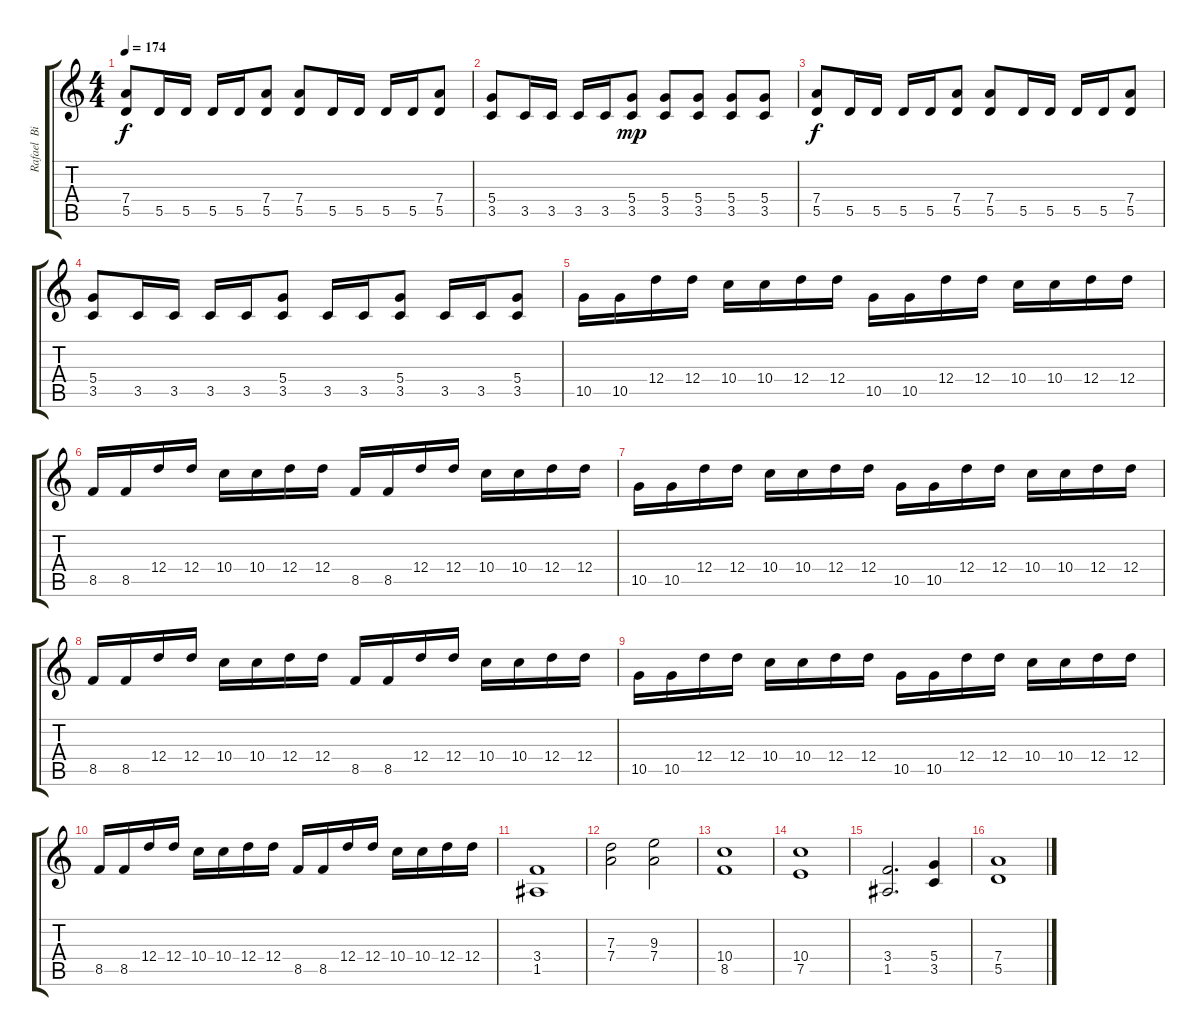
\track ("Rafael  Bittencourt" "Rafael  Bi") {instrument distortionguitar}
\staff {score tabs}
\tuning (E4 B3 G3 D3 A2 E2) {hide}
\ts (4 4)
\tempo 174
\clef g2
\ks c
(7.4 5.5).8{dy f} 5.5.16 5.5.16 5.5.16 5.5.16 (7.4 5.5).8 (7.4 5.5).8 5.5.16 5.5.16 5.5.16 5.5.16 (7.4 5.5).8 |
(5.4 3.5).8 3.5.16 3.5.16 3.5.16 3.5.16 (5.4 3.5).8{dy mp} (5.4 3.5).8 (5.4 3.5).8 (5.4 3.5).8 (5.4 3.5).8 |
(7.4 5.5).8{dy f} 5.5.16 5.5.16 5.5.16 5.5.16 (7.4 5.5).8 (7.4 5.5).8 5.5.16 5.5.16 5.5.16 5.5.16 (7.4 5.5).8 |
(5.4 3.5).8 3.5.16 3.5.16 3.5.16 3.5.16 (5.4 3.5).8 3.5.16 3.5.16 (5.4 3.5).8 3.5.16 3.5.16 (5.4 3.5).8 |
10.5.16 10.5.16 12.4.16 12.4.16 10.4.16 10.4.16 12.4.16 12.4.16 10.5.16 10.5.16 12.4.16 12.4.16 10.4.16 10.4.16 12.4.16 12.4.16 |
8.5.16 8.5.16 12.4.16 12.4.16 10.4.16 10.4.16 12.4.16 12.4.16 8.5.16 8.5.16 12.4.16 12.4.16 10.4.16 10.4.16 12.4.16 12.4.16 |
10.5.16 10.5.16 12.4.16 12.4.16 10.4.16 10.4.16 12.4.16 12.4.16 10.5.16 10.5.16 12.4.16 12.4.16 10.4.16 10.4.16 12.4.16 12.4.16 |
8.5.16 8.5.16 12.4.16 12.4.16 10.4.16 10.4.16 12.4.16 12.4.16 8.5.16 8.5.16 12.4.16 12.4.16 10.4.16 10.4.16 12.4.16 12.4.16 |
10.5.16 10.5.16 12.4.16 12.4.16 10.4.16 10.4.16 12.4.16 12.4.16 10.5.16 10.5.16 12.4.16 12.4.16 10.4.16 10.4.16 12.4.16 12.4.16 |
8.5.16 8.5.16 12.4.16 12.4.16 10.4.16 10.4.16 12.4.16 12.4.16 8.5.16 8.5.16 12.4.16 12.4.16 10.4.16 10.4.16 12.4.16 12.4.16 |
(3.4 1.5).1 |
(7.3 7.4).2 (9.3 7.4).2 |
(10.4 8.5).1 |
(10.4 7.5).1 |
(3.4 1.5).2{d} (5.4 3.5).4 |
(7.4 5.5).1
